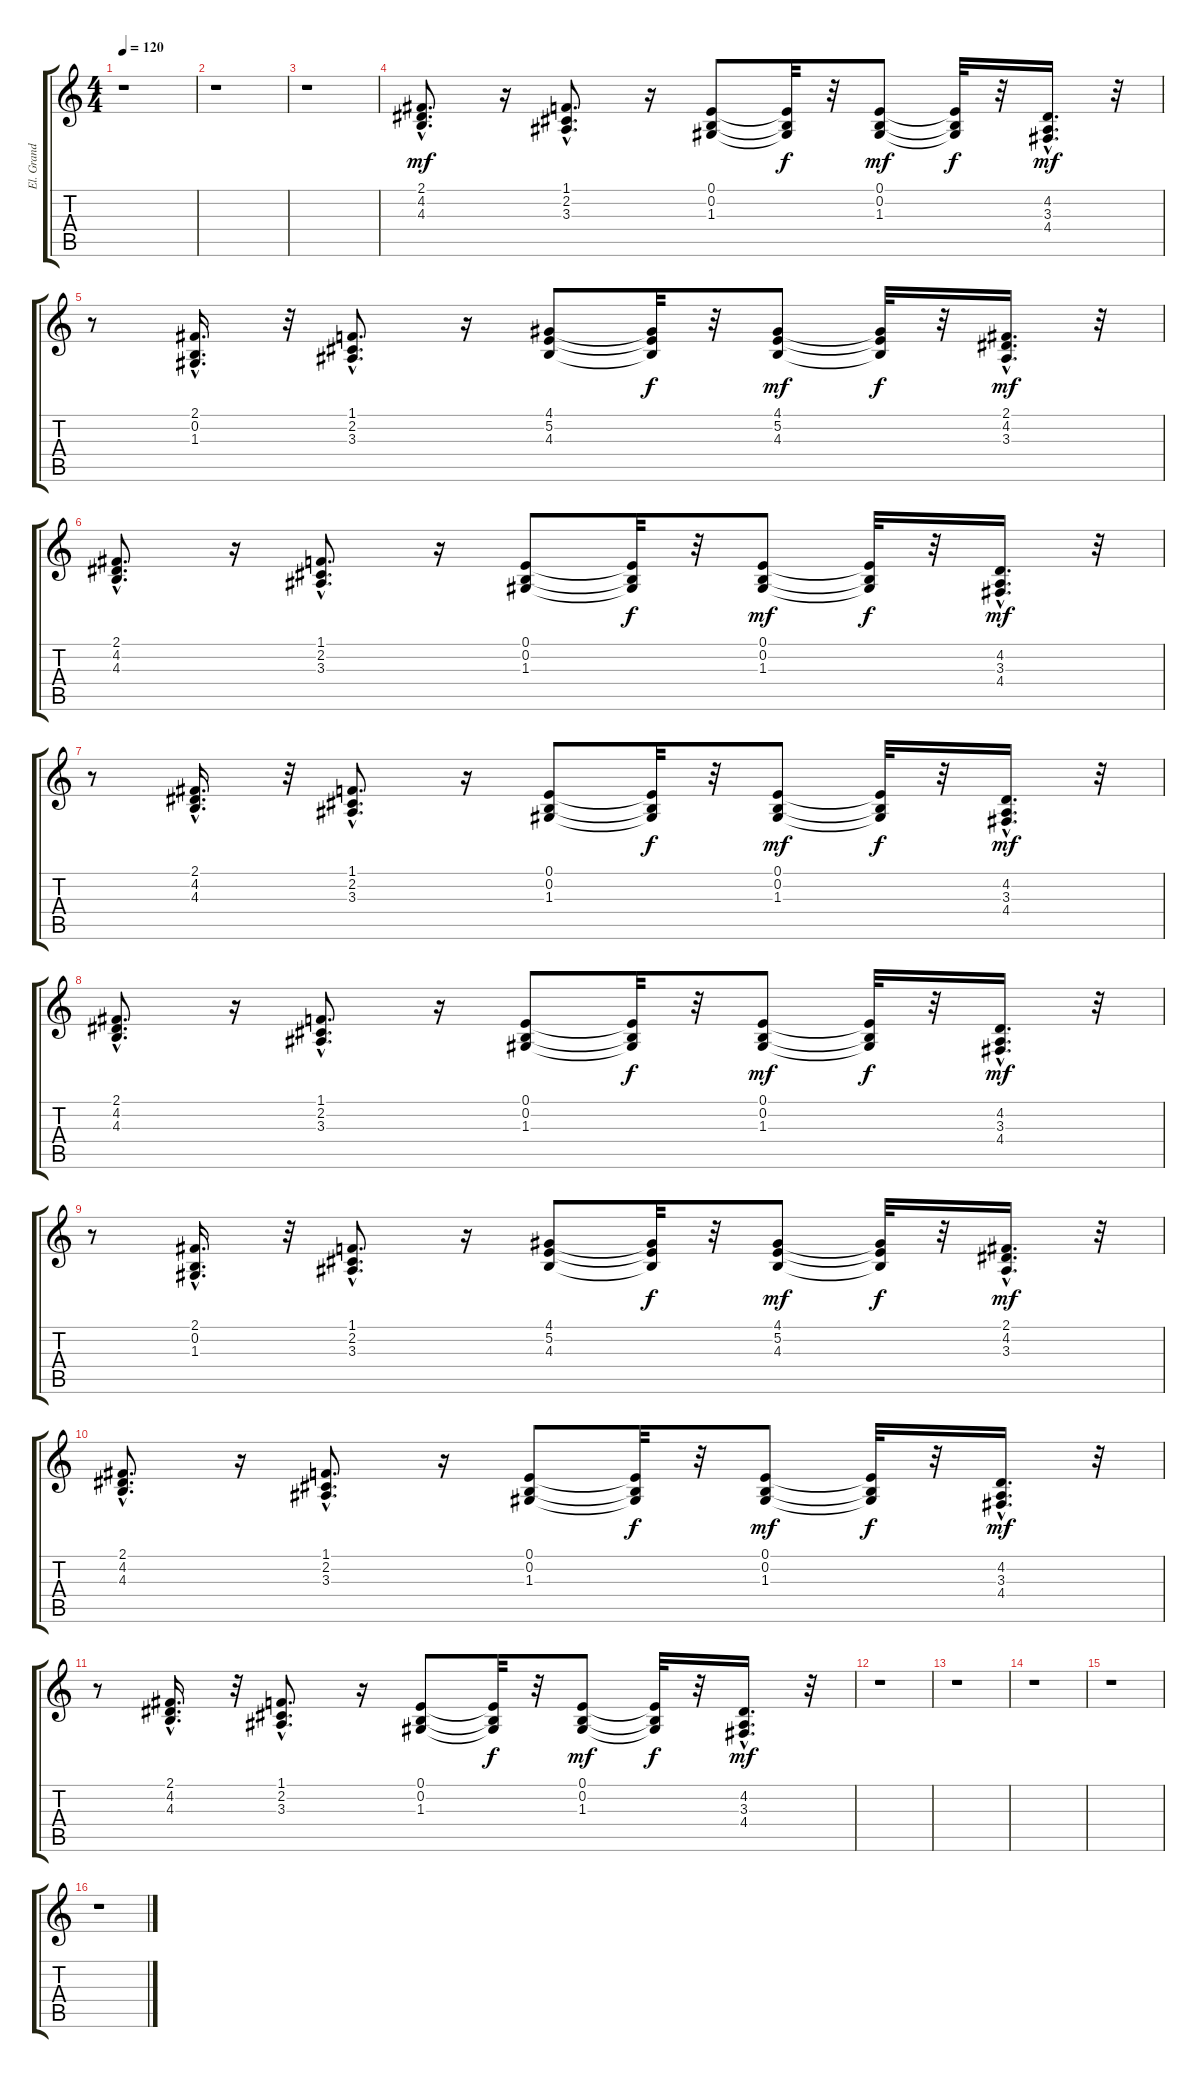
\track ("El. Grand Piano" "El. Grand ") {instrument electricgrandpiano}
\staff {score tabs}
\tuning (E4 B3 G3 D3 A2 E2) {hide}
\ts (4 4)
\tempo 120
\clef g2
\ks c
r.1{dy mf} |
r.1 |
r.1 |
(2.1{hac} 4.2{hac} 4.3{hac}).8{d} r.16 (1.1{hac} 2.2{hac} 3.3{hac}).8{d} r.16 (0.1 0.2 1.3).8 (0.1{t} 0.2{t} 1.3{t}).32{dy f} r.32 (0.1 0.2 1.3).8{dy mf} (0.1{t} 0.2{t} 1.3{t}).32{dy f} r.32 (4.2{hac} 3.3{hac} 4.4{hac}).16{d dy mf} r.32 |
r.8 (2.1{hac} 0.2{hac} 1.3{hac}).16{d} r.32 (1.1{hac} 2.2{hac} 3.3{hac}).8{d} r.16 (4.1 5.2 4.3).8 (4.1{t} 5.2{t} 4.3{t}).32{dy f} r.32 (4.1 5.2 4.3).8{dy mf} (4.1{t} 5.2{t} 4.3{t}).32{dy f} r.32 (2.1{hac} 4.2{hac} 3.3{hac}).16{d dy mf} r.32 |
(2.1{hac} 4.2{hac} 4.3{hac}).8{d} r.16 (1.1{hac} 2.2{hac} 3.3{hac}).8{d} r.16 (0.1 0.2 1.3).8 (0.1{t} 0.2{t} 1.3{t}).32{dy f} r.32 (0.1 0.2 1.3).8{dy mf} (0.1{t} 0.2{t} 1.3{t}).32{dy f} r.32 (4.2{hac} 3.3{hac} 4.4{hac}).16{d dy mf} r.32 |
r.8 (2.1{hac} 4.2{hac} 4.3{hac}).16{d} r.32 (1.1{hac} 2.2{hac} 3.3{hac}).8{d} r.16 (0.1 0.2 1.3).8 (0.1{t} 0.2{t} 1.3{t}).32{dy f} r.32 (0.1 0.2 1.3).8{dy mf} (0.1{t} 0.2{t} 1.3{t}).32{dy f} r.32 (4.2{hac} 3.3{hac} 4.4{hac}).16{d dy mf} r.32 |
(2.1{hac} 4.2{hac} 4.3{hac}).8{d} r.16 (1.1{hac} 2.2{hac} 3.3{hac}).8{d} r.16 (0.1 0.2 1.3).8 (0.1{t} 0.2{t} 1.3{t}).32{dy f} r.32 (0.1 0.2 1.3).8{dy mf} (0.1{t} 0.2{t} 1.3{t}).32{dy f} r.32 (4.2{hac} 3.3{hac} 4.4{hac}).16{d dy mf} r.32 |
r.8 (2.1{hac} 0.2{hac} 1.3{hac}).16{d} r.32 (1.1{hac} 2.2{hac} 3.3{hac}).8{d} r.16 (4.1 5.2 4.3).8 (4.1{t} 5.2{t} 4.3{t}).32{dy f} r.32 (4.1 5.2 4.3).8{dy mf} (4.1{t} 5.2{t} 4.3{t}).32{dy f} r.32 (2.1{hac} 4.2{hac} 3.3{hac}).16{d dy mf} r.32 |
(2.1{hac} 4.2{hac} 4.3{hac}).8{d} r.16 (1.1{hac} 2.2{hac} 3.3{hac}).8{d} r.16 (0.1 0.2 1.3).8 (0.1{t} 0.2{t} 1.3{t}).32{dy f} r.32 (0.1 0.2 1.3).8{dy mf} (0.1{t} 0.2{t} 1.3{t}).32{dy f} r.32 (4.2{hac} 3.3{hac} 4.4{hac}).16{d dy mf} r.32 |
r.8 (2.1{hac} 4.2{hac} 4.3{hac}).16{d} r.32 (1.1{hac} 2.2{hac} 3.3{hac}).8{d} r.16 (0.1 0.2 1.3).8 (0.1{t} 0.2{t} 1.3{t}).32{dy f} r.32 (0.1 0.2 1.3).8{dy mf} (0.1{t} 0.2{t} 1.3{t}).32{dy f} r.32 (4.2{hac} 3.3{hac} 4.4{hac}).16{d dy mf} r.32 |
r.1 |
r.1 |
r.1 |
r.1 |
r.1
